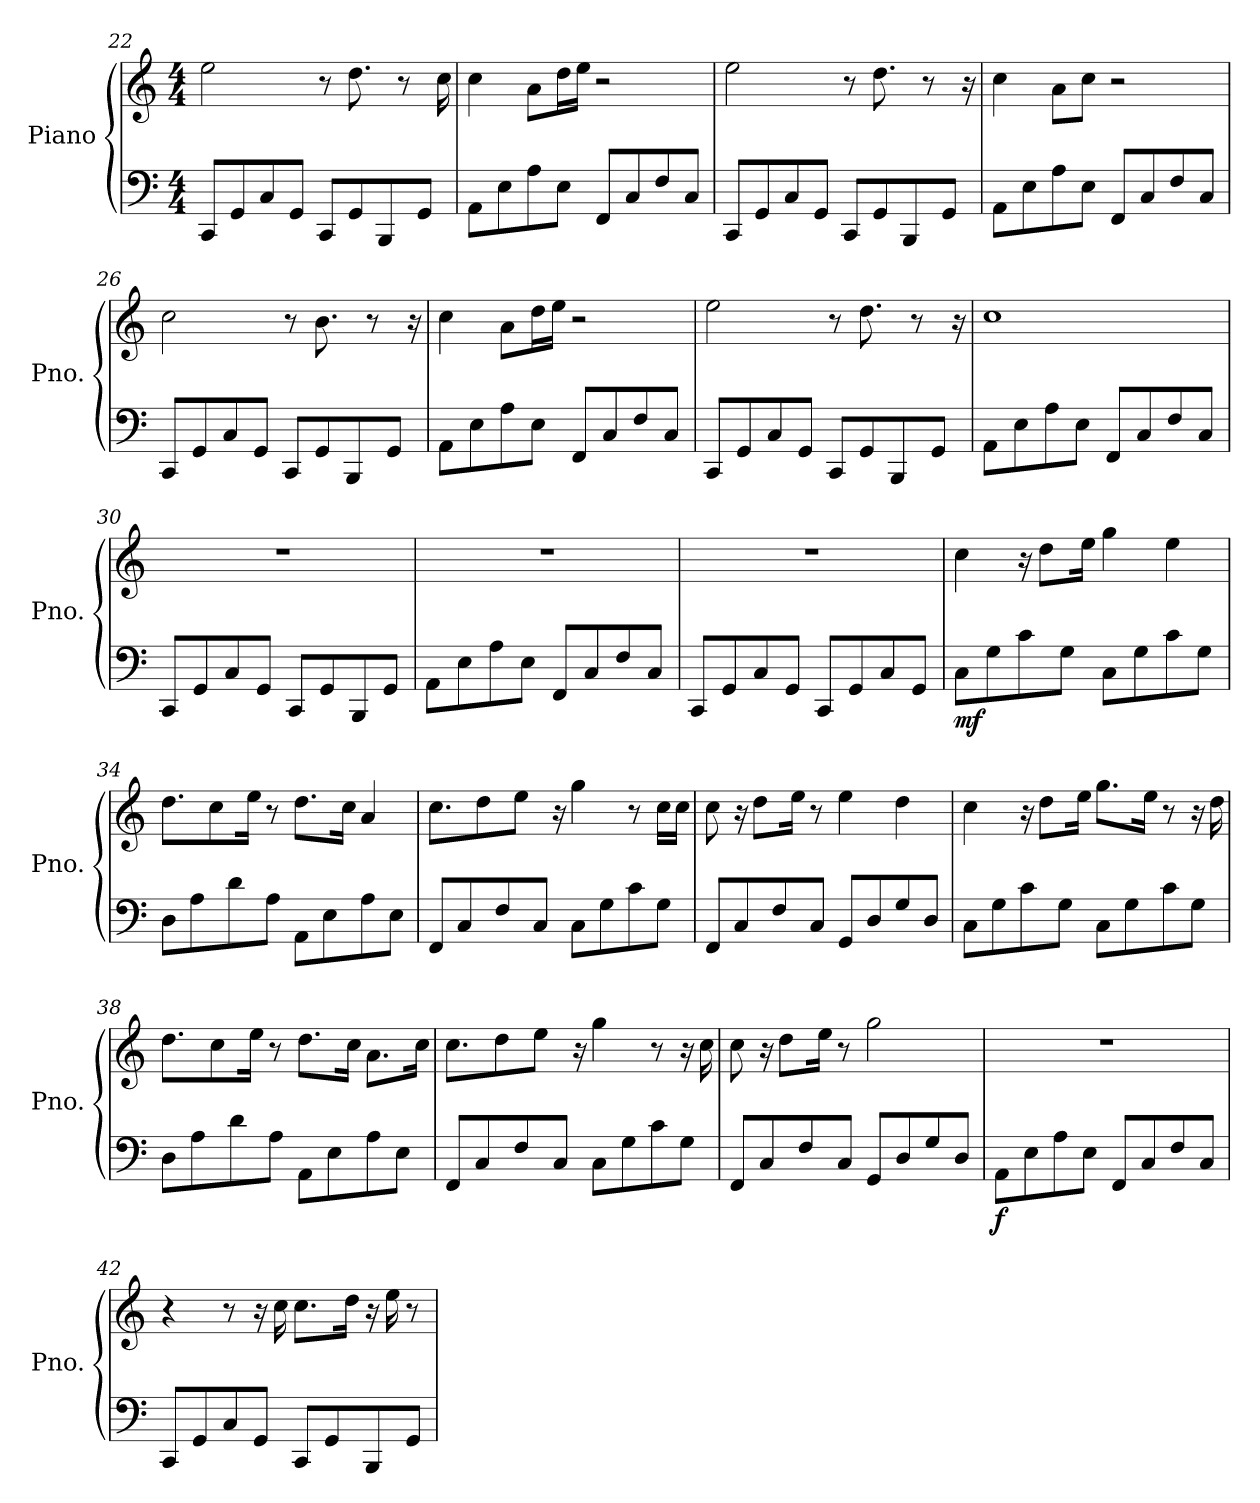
**kern	**kern	**dynam
*part1	*part1	*part1
*staff2	*staff1	*staff1/2
*I"Piano	*	*
*I'Pno.	*	*
*clefF4	*clefG2	*
*k[]	*k[]	*
*M4/4	*M4/4	*
=22	=22	=22
8CC/L	2ee\	.
8GG/	.	.
8C/	.	.
8GG/J	.	.
8CC/L	8r	.
8GG/	8.dd\	.
8BBB/	.	.
.	8r	.
8GG/J	.	.
.	16cc\	.
=23	=23	=23
8AA\L	4cc\	.
8E\	.	.
8A\	8a\L	.
8E\J	16dd\L	.
.	16ee\JJ	.
8FF/L	2r	.
8C/	.	.
8F/	.	.
8C/J	.	.
!!LO:PB:g=z
=24	=24	=24
8CC/L	2ee\	.
8GG/	.	.
8C/	.	.
8GG/J	.	.
8CC/L	8r	.
8GG/	8.dd\	.
8BBB/	.	.
.	8r	.
8GG/J	.	.
.	16r	.
=25	=25	=25
8AA\L	4cc\	.
8E\	.	.
8A\	8a\L	.
8E\J	8cc\J	.
8FF/L	2r	.
8C/	.	.
8F/	.	.
8C/J	.	.
=26	=26	=26
8CC/L	2cc\	.
8GG/	.	.
8C/	.	.
8GG/J	.	.
8CC/L	8r	.
8GG/	8.b\	.
8BBB/	.	.
.	8r	.
8GG/J	.	.
.	16r	.
=27	=27	=27
8AA\L	4cc\	.
8E\	.	.
8A\	8a\L	.
8E\J	16dd\L	.
.	16ee\JJ	.
8FF/L	2r	.
8C/	.	.
8F/	.	.
8C/J	.	.
=28	=28	=28
8CC/L	2ee\	.
8GG/	.	.
8C/	.	.
8GG/J	.	.
8CC/L	8r	.
8GG/	8.dd\	.
8BBB/	.	.
.	8r	.
8GG/J	.	.
.	16r	.
!!LO:LB:g=z
=29	=29	=29
8AA\L	1cc	.
8E\	.	.
8A\	.	.
8E\J	.	.
8FF/L	.	.
8C/	.	.
8F/	.	.
8C/J	.	.
=30	=30	=30
8CC/L	1r	.
8GG/	.	.
8C/	.	.
8GG/J	.	.
8CC/L	.	.
8GG/	.	.
8BBB/	.	.
8GG/J	.	.
=31	=31	=31
8AA\L	1r	.
8E\	.	.
8A\	.	.
8E\J	.	.
8FF/L	.	.
8C/	.	.
8F/	.	.
8C/J	.	.
=32	=32	=32
8CC/L	1r	.
8GG/	.	.
8C/	.	.
8GG/J	.	.
8CC/L	.	.
8GG/	.	.
8C/	.	.
8GG/J	.	.
=33	=33	=33
!	!	!LO:DY:b=2
8C\L	4cc\	mf
8G\	.	.
8c\	16r	.
.	8dd\L	.
8G\J	.	.
.	16ee\Jk	.
8C\L	4gg\	.
8G\	.	.
8c\	4ee\	.
8G\J	.	.
!!LO:LB:g=z
=34	=34	=34
8D\L	8.dd\L	.
8A\	.	.
.	8cc\	.
8d\	.	.
.	16ee\Jk	.
8A\J	8r	.
8AA\L	8.dd\L	.
8E\	.	.
.	16cc\Jk	.
8A\	4a/	.
8E\J	.	.
=35	=35	=35
8FF/L	8.cc\L	.
8C/	.	.
.	8dd\	.
8F/	.	.
.	8ee\J	.
8C/J	.	.
.	16r	.
8C\L	4gg\	.
8G\	.	.
8c\	8r	.
8G\J	16cc\LL	.
.	16cc\JJ	.
=36	=36	=36
8FF/L	8cc\	.
8C/	16r	.
.	8dd\L	.
8F/	.	.
.	16ee\Jk	.
8C/J	8r	.
8GG/L	4ee\	.
8D/	.	.
8G/	4dd\	.
8D/J	.	.
=37	=37	=37
8C\L	4cc\	.
8G\	.	.
8c\	16r	.
.	8dd\L	.
8G\J	.	.
.	16ee\Jk	.
8C\L	8.gg\L	.
8G\	.	.
.	16ee\Jk	.
8c\	8r	.
8G\J	16r	.
.	16dd\	.
!!LO:LB:g=z
=38	=38	=38
8D\L	8.dd\L	.
8A\	.	.
.	8cc\	.
8d\	.	.
.	16ee\Jk	.
8A\J	8r	.
8AA\L	8.dd\L	.
8E\	.	.
.	16cc\Jk	.
8A\	8.a\L	.
8E\J	.	.
.	16cc\Jk	.
=39	=39	=39
8FF/L	8.cc\L	.
8C/	.	.
.	8dd\	.
8F/	.	.
.	8ee\J	.
8C/J	.	.
.	16r	.
8C\L	4gg\	.
8G\	.	.
8c\	8r	.
8G\J	16r	.
.	16cc\	.
=40	=40	=40
8FF/L	8cc\	.
8C/	16r	.
.	8dd\L	.
8F/	.	.
.	16ee\Jk	.
8C/J	8r	.
8GG/L	2gg\	.
8D/	.	.
8G/	.	.
8D/J	.	.
=41	=41	=41
!	!	!LO:DY:b=2
8AA\L	1r	f
8E\	.	.
8A\	.	.
8E\J	.	.
8FF/L	.	.
8C/	.	.
8F/	.	.
8C/J	.	.
!!LO:LB:g=z
=42	=42	=42
8CC/L	4r	.
8GG/	.	.
8C/	8r	.
8GG/J	16r	.
.	16cc\	.
8CC/L	8.cc\L	.
8GG/	.	.
.	16dd\Jk	.
8BBB/	16r	.
.	16ee\	.
8GG/J	8r	.
=	=	=
*-	*-	*-
